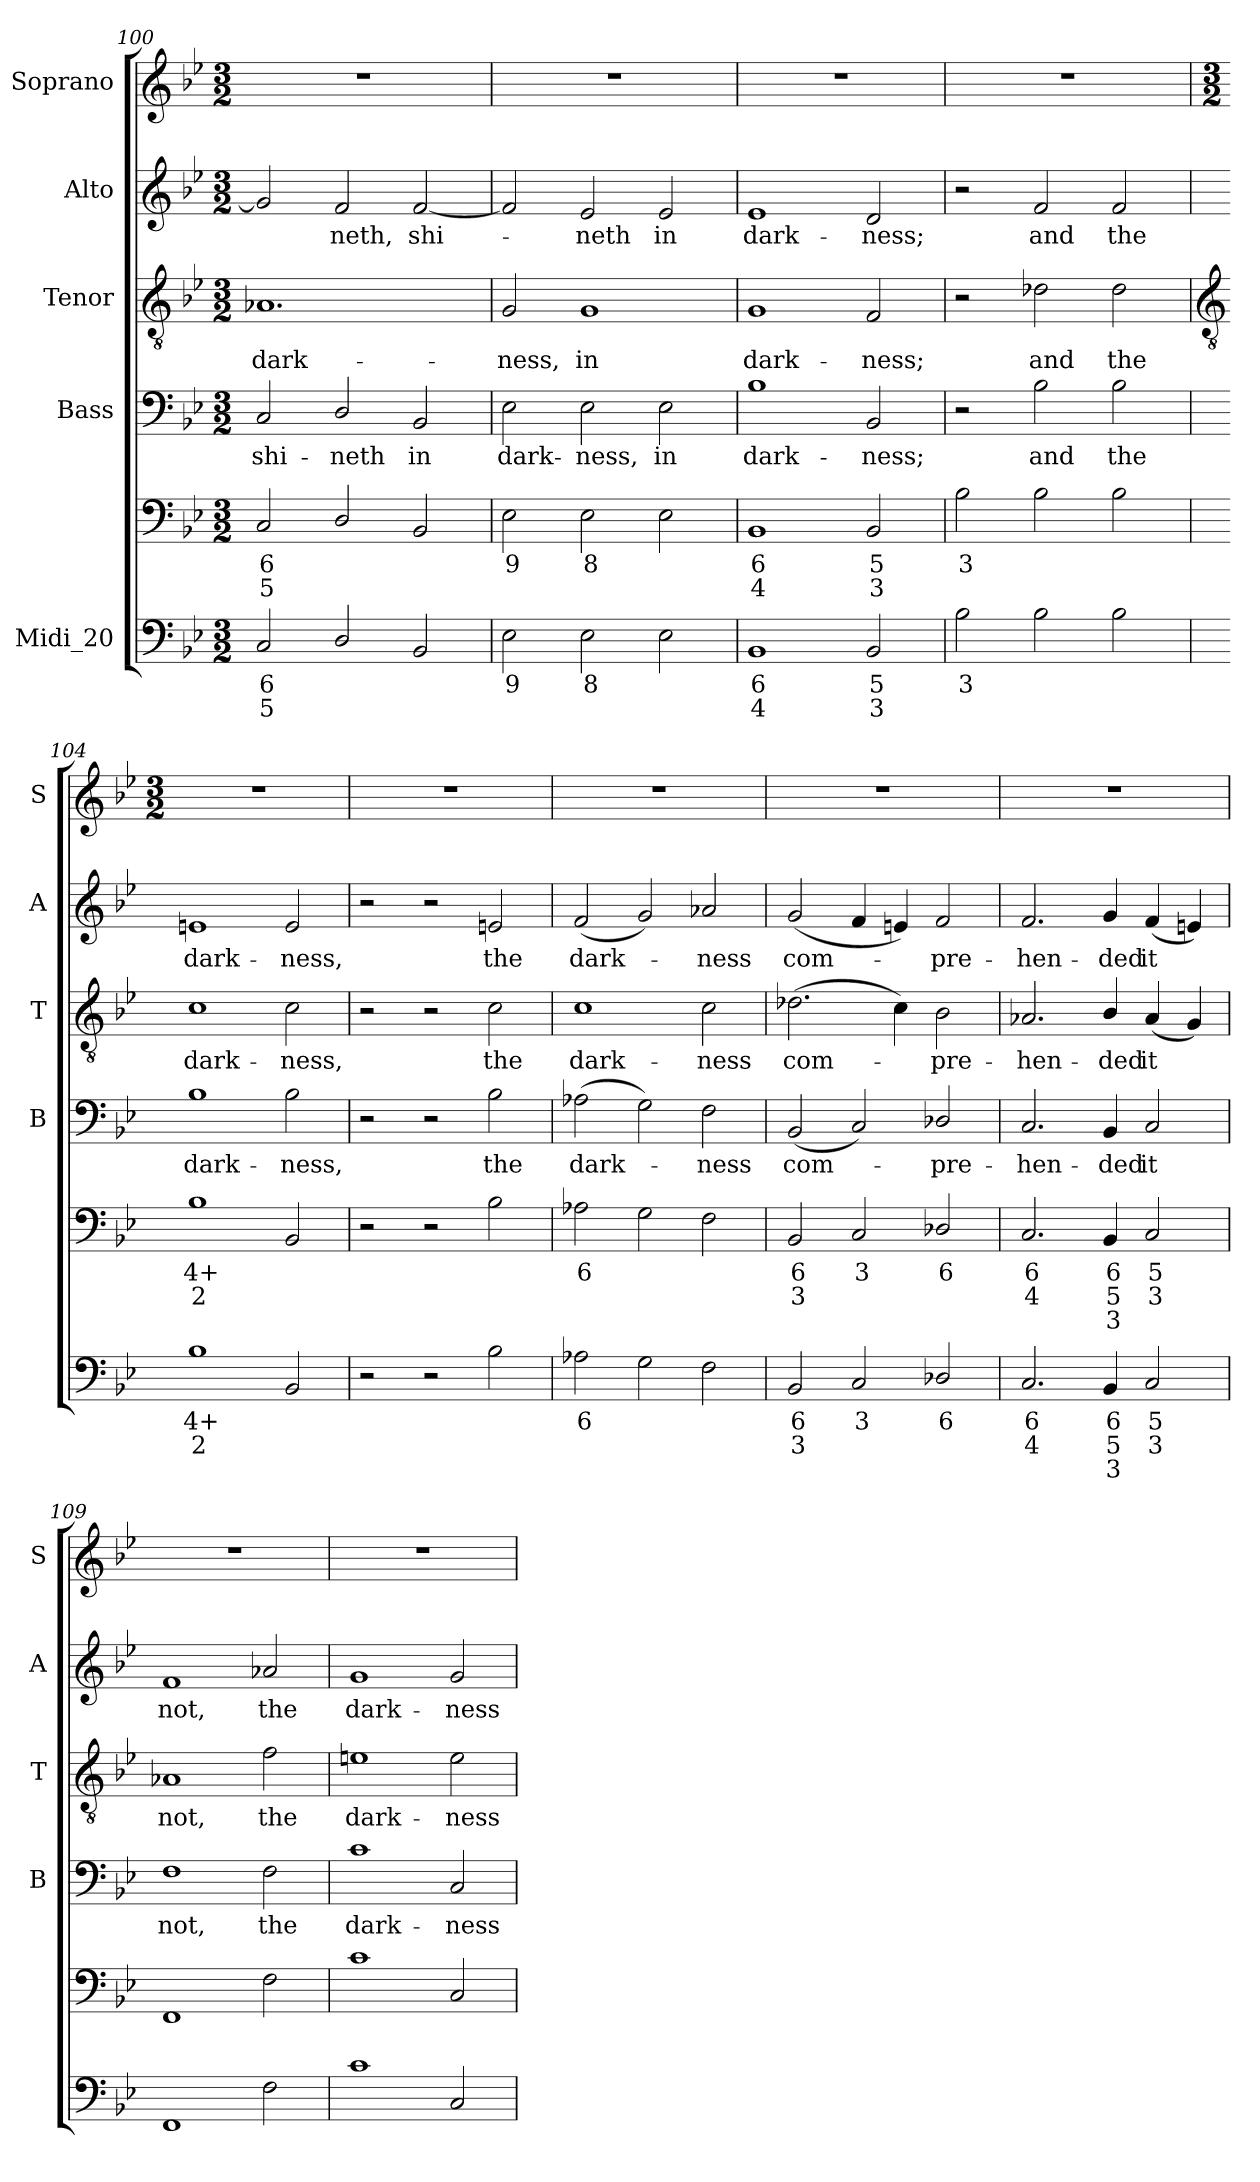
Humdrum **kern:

**kern	**text	**text	**text	**kern	**text	**text	**text	**kern	**text	**kern	**text	**kern	**text	**kern
*part5	*part5	*part5	*part5	*part5	*part5	*part5	*part5	*part4	*part4	*part3	*part3	*part2	*part2	*part1
*staff6	*staff6	*staff6	*staff6	*staff5	*staff5	*staff5	*staff5	*staff4	*staff4	*staff3	*staff3	*staff2	*staff2	*staff1
*I"Midi_20	*	*	*	*	*	*	*	*I"Bass	*	*I"Tenor	*	*I"Alto	*	*I"Soprano
*	*	*	*	*	*	*	*	*I'B	*	*I'T	*	*I'A	*	*I'S
*clefF4	*	*	*	*clefF4	*	*	*	*clefF4	*	*clefGv2	*	*clefG2	*	*clefG2
*k[b-e-]	*	*	*	*k[b-e-]	*	*	*	*k[b-e-]	*	*k[b-e-]	*	*k[b-e-]	*	*k[b-e-]
*B-:	*	*	*	*B-:	*	*	*	*B-:	*	*B-:	*	*B-:	*	*B-:
*M3/2	*	*	*	*M3/2	*	*	*	*M3/2	*	*M3/2	*	*M3/2	*	*M3/2
=100	=100	=100	=100	=100	=100	=100	=100	=100	=100	=100	=100	=100	=100	=100
!	!LO:LY:b	!LO:LY:b	!	!	!LO:LY:b	!LO:LY:b	!	!	!LO:LY:b	!	!LO:LY:b	!	!	!
2C	6	5	.	2C	6	5	.	2C	shi-	1.A-X	dark-	2g]	.	1.r
!	!	!	!	!	!	!	!	!	!LO:LY:b	!	!	!	!LO:LY:b	!
2D/	.	.	.	2D/	.	.	.	2D/	-neth	.	.	2f	neth,	.
!	!	!	!	!	!	!	!	!	!LO:LY:b	!	!	!	!LO:LY:b	!
2BB-	.	.	.	2BB-	.	.	.	2BB-	in	.	.	[2f	shi-	.
=101	=101	=101	=101	=101	=101	=101	=101	=101	=101	=101	=101	=101	=101	=101
!	!LO:LY:b	!	!	!	!LO:LY:b	!	!	!	!LO:LY:b	!	!LO:LY:b	!	!	!
2E-	9	.	.	2E-	9	.	.	2E-	dark-	2G	-ness,	2f]	.	1.r
!	!LO:LY:b	!	!	!	!LO:LY:b	!	!	!	!LO:LY:b	!	!LO:LY:b	!	!LO:LY:b	!
2E-	8	.	.	2E-	8	.	.	2E-	-ness,	1G	in	2e-	neth	.
!	!	!	!	!	!	!	!	!	!LO:LY:b	!	!	!	!LO:LY:b	!
2E-	.	.	.	2E-	.	.	.	2E-	in	.	.	2e-	in	.
=102	=102	=102	=102	=102	=102	=102	=102	=102	=102	=102	=102	=102	=102	=102
!	!LO:LY:b	!LO:LY:b	!	!	!LO:LY:b	!LO:LY:b	!	!	!LO:LY:b	!	!LO:LY:b	!	!LO:LY:b	!
1BB-	6	4	.	1BB-	6	4	.	1B-	dark-	1G	dark-	1e-	dark-	1.r
!	!LO:LY:b	!LO:LY:b	!	!	!LO:LY:b	!LO:LY:b	!	!	!LO:LY:b	!	!LO:LY:b	!	!LO:LY:b	!
2BB-	5	3	.	2BB-	5	3	.	2BB-	-ness;	2F	-ness;	2d	-ness;	.
=103	=103	=103	=103	=103	=103	=103	=103	=103	=103	=103	=103	=103	=103	=103
!	!LO:LY:b	!	!	!	!LO:LY:b	!	!	!	!	!	!	!	!	!
2B-	3	.	.	2B-	3	.	.	2r	.	2r	.	2r	.	1.r
!	!	!	!	!	!	!	!	!	!LO:LY:b	!	!LO:LY:b	!	!LO:LY:b	!
2B-	.	.	.	2B-	.	.	.	2B-	and	2d-X	and	2f	and	.
!	!	!	!	!	!	!	!	!	!LO:LY:b	!	!LO:LY:b	!	!LO:LY:b	!
2B-	.	.	.	2B-	.	.	.	2B-	the	2d-	the	2f	the	.
!!LO:LB:g=z
=104	=104	=104	=104	=104	=104	=104	=104	=104	=104	=104	=104	=104	=104	=104
*	*	*	*	*	*	*	*	*	*	*clefGv2	*	*	*	*
*	*	*	*	*	*	*	*	*	*	*	*	*	*	*M3/2
!	!LO:LY:b	!LO:LY:b	!	!	!LO:LY:b	!LO:LY:b	!	!	!LO:LY:b	!	!LO:LY:b	!	!LO:LY:b	!
1B-	4+	2	.	1B-	4+	2	.	1B-	dark-	1c	dark-	1en	dark-	1.r
!	!	!	!	!	!	!	!	!	!LO:LY:b	!	!LO:LY:b	!	!LO:LY:b	!
2BB-	.	.	.	2BB-	.	.	.	2B-	-ness,	2c	-ness,	2e	-ness,	.
=105	=105	=105	=105	=105	=105	=105	=105	=105	=105	=105	=105	=105	=105	=105
2r	.	.	.	2r	.	.	.	2r	.	2r	.	2r	.	1.r
2r	.	.	.	2r	.	.	.	2r	.	2r	.	2r	.	.
!	!	!	!	!	!	!	!	!	!LO:LY:b	!	!LO:LY:b	!	!LO:LY:b	!
2B-	.	.	.	2B-	.	.	.	2B-	the	2c	the	2en	the	.
=106	=106	=106	=106	=106	=106	=106	=106	=106	=106	=106	=106	=106	=106	=106
!	!LO:LY:b	!	!	!	!LO:LY:b	!	!	!	!LO:LY:b	!	!LO:LY:b	!	!LO:LY:b	!
2A-X	6	.	.	2A-X	6	.	.	(>2A-X	dark-	1c	dark-	(<2f	dark-	1.r
2G	.	.	.	2G	.	.	.	2G)	.	.	.	2g)	.	.
!	!	!	!	!	!	!	!	!	!LO:LY:b	!	!LO:LY:b	!	!LO:LY:b	!
2F	.	.	.	2F	.	.	.	2F	ness	2c	-ness	2a-X	ness	.
=107	=107	=107	=107	=107	=107	=107	=107	=107	=107	=107	=107	=107	=107	=107
!	!LO:LY:b	!LO:LY:b	!	!	!LO:LY:b	!LO:LY:b	!	!	!LO:LY:b	!	!LO:LY:b	!	!LO:LY:b	!
2BB-	6	3	.	2BB-	6	3	.	(<2BB-	com-	(>2.d-X	com-	(<2g	com-	1.r
!	!LO:LY:b	!	!	!	!LO:LY:b	!	!	!	!	!	!	!	!	!
2C	3	.	.	2C	3	.	.	2C)	.	.	.	4f	.	.
.	.	.	.	.	.	.	.	.	.	4c)	.	4en)	.	.
!	!LO:LY:b	!	!	!	!LO:LY:b	!	!	!	!LO:LY:b	!	!LO:LY:b	!	!LO:LY:b	!
2D-X/	6	.	.	2D-X/	6	.	.	2D-X/	pre-	2B-	pre-	2f	pre-	.
=108	=108	=108	=108	=108	=108	=108	=108	=108	=108	=108	=108	=108	=108	=108
!	!LO:LY:b	!LO:LY:b	!	!	!LO:LY:b	!LO:LY:b	!	!	!LO:LY:b	!	!LO:LY:b	!	!LO:LY:b	!
2.C	6	4	.	2.C	6	4	.	2.C	-hen-	2.A-X	-hen-	2.f	-hen-	1.r
!	!LO:LY:b	!LO:LY:b	!LO:LY:b	!	!LO:LY:b	!LO:LY:b	!LO:LY:b	!	!LO:LY:b	!	!LO:LY:b	!	!LO:LY:b	!
4BB-	6	5	3	4BB-	6	5	3	4BB-	-ded	4B-/	-ded	4g	-ded	.
!	!LO:LY:b	!LO:LY:b	!	!	!LO:LY:b	!LO:LY:b	!	!	!LO:LY:b	!	!LO:LY:b	!	!LO:LY:b	!
2C	5	3	.	2C	5	3	.	2C	it	(<4A-	it	(<4f	it	.
.	.	.	.	.	.	.	.	.	.	4G)	.	4en)	.	.
=109	=109	=109	=109	=109	=109	=109	=109	=109	=109	=109	=109	=109	=109	=109
!	!	!	!	!	!	!	!	!	!LO:LY:b	!	!LO:LY:b	!	!LO:LY:b	!
1FF	.	.	.	1FF	.	.	.	1F	not,	1A-X	not,	1f	not,	1.r
!	!	!	!	!	!	!	!	!	!LO:LY:b	!	!LO:LY:b	!	!LO:LY:b	!
2F	.	.	.	2F	.	.	.	2F	the	2f	the	2a-X	the	.
=110	=110	=110	=110	=110	=110	=110	=110	=110	=110	=110	=110	=110	=110	=110
!	!	!	!	!	!	!	!	!	!LO:LY:b	!	!LO:LY:b	!	!LO:LY:b	!
1c	.	.	.	1c	.	.	.	1c	dark-	1en	dark-	1g	dark-	1.r
!	!	!	!	!	!	!	!	!	!LO:LY:b	!	!LO:LY:b	!	!LO:LY:b	!
2C	.	.	.	2C	.	.	.	2C	-ness	2e	-ness	2g	-ness	.
=	=	=	=	=	=	=	=	=	=	=	=	=	=	=
*-	*-	*-	*-	*-	*-	*-	*-	*-	*-	*-	*-	*-	*-	*-
